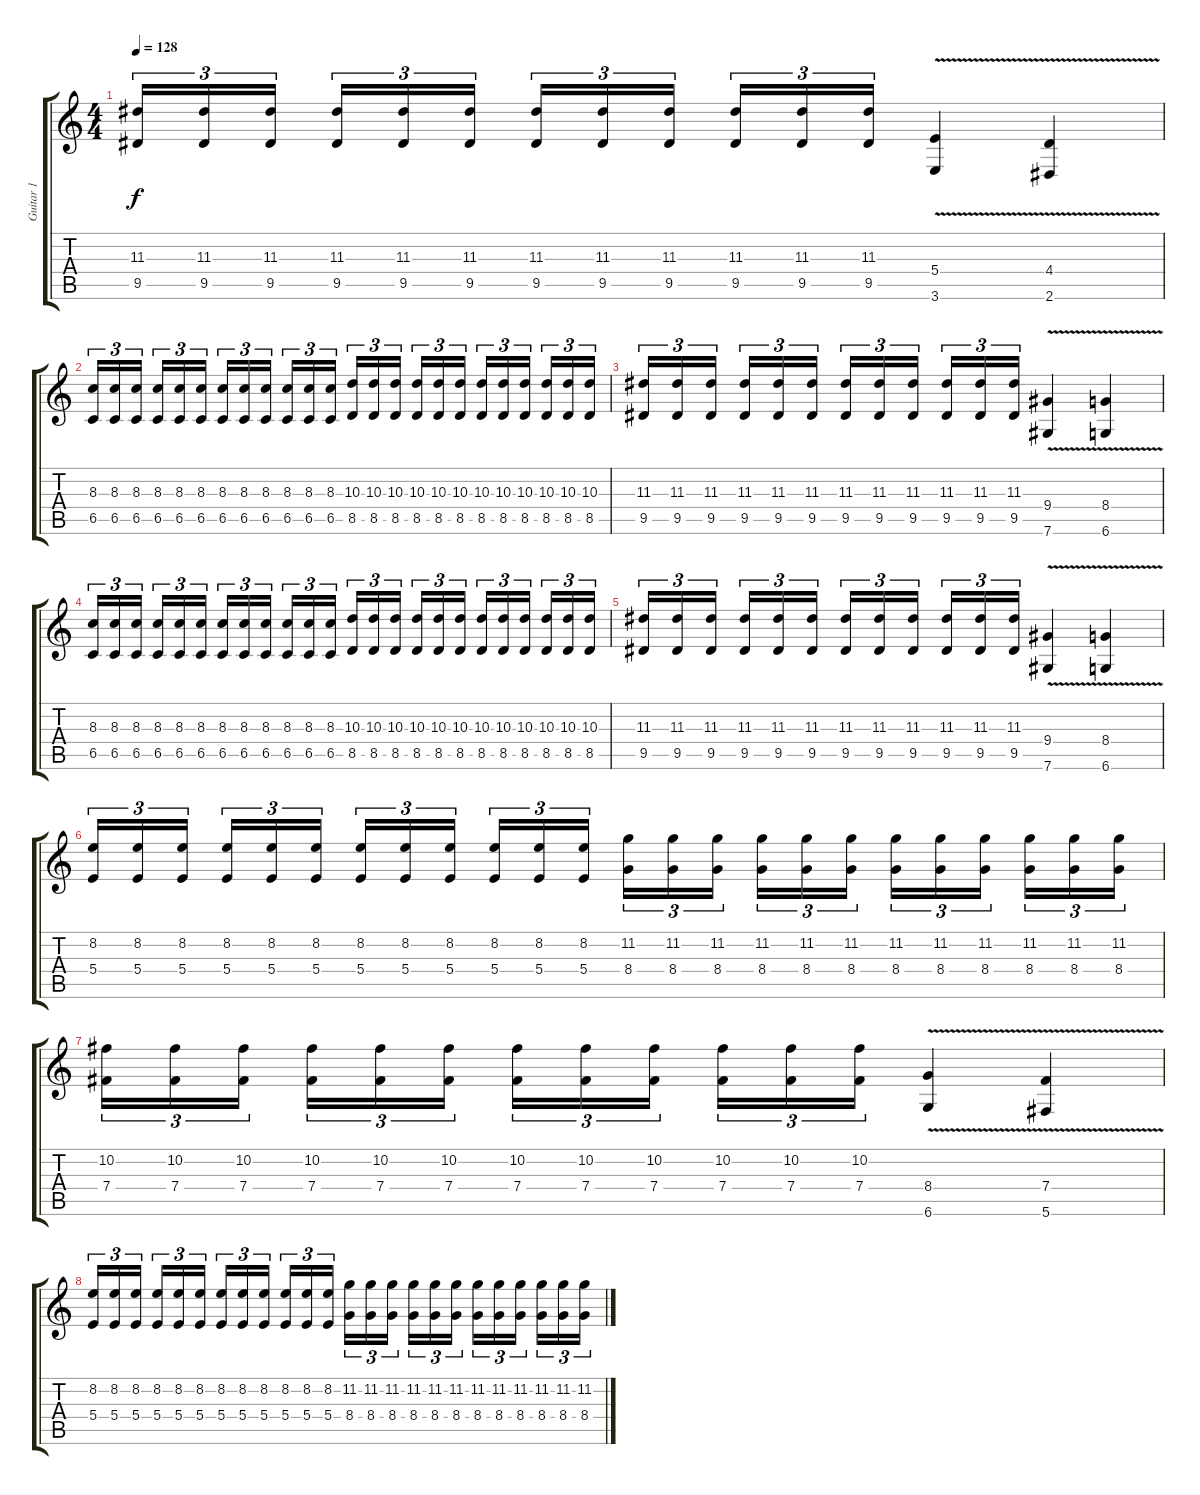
\track ("Guitar 1" "Guitar 1") {instrument distortionguitar}
\staff {score tabs}
\tuning (Db4 Ab3 E3 B2 Gb2 Db2) {hide}
\ts (4 4)
\tempo 128
\clef g2
\ks c
(11.3 9.5).16{tu (3 2) dy f} (11.3 9.5).16{tu (3 2)} (11.3 9.5).16{tu (3 2) beam splitsecondary} (11.3 9.5).16{tu (3 2)} (11.3 9.5).16{tu (3 2)} (11.3 9.5).16{tu (3 2)} (11.3 9.5).16{tu (3 2)} (11.3 9.5).16{tu (3 2)} (11.3 9.5).16{tu (3 2) beam splitsecondary} (11.3 9.5).16{tu (3 2)} (11.3 9.5).16{tu (3 2)} (11.3 9.5).16{tu (3 2)} (5.4{v} 3.6{v}).4 (4.4{v} 2.6{v}).4 |
(8.3 6.5).16{tu (3 2)} (8.3 6.5).16{tu (3 2)} (8.3 6.5).16{tu (3 2) beam splitsecondary} (8.3 6.5).16{tu (3 2)} (8.3 6.5).16{tu (3 2)} (8.3 6.5).16{tu (3 2)} (8.3 6.5).16{tu (3 2)} (8.3 6.5).16{tu (3 2)} (8.3 6.5).16{tu (3 2) beam splitsecondary} (8.3 6.5).16{tu (3 2)} (8.3 6.5).16{tu (3 2)} (8.3 6.5).16{tu (3 2)} (10.3 8.5).16{tu (3 2)} (10.3 8.5).16{tu (3 2)} (10.3 8.5).16{tu (3 2) beam splitsecondary} (10.3 8.5).16{tu (3 2)} (10.3 8.5).16{tu (3 2)} (10.3 8.5).16{tu (3 2)} (10.3 8.5).16{tu (3 2)} (10.3 8.5).16{tu (3 2)} (10.3 8.5).16{tu (3 2) beam splitsecondary} (10.3 8.5).16{tu (3 2)} (10.3 8.5).16{tu (3 2)} (10.3 8.5).16{tu (3 2)} |
(11.3 9.5).16{tu (3 2)} (11.3 9.5).16{tu (3 2)} (11.3 9.5).16{tu (3 2) beam splitsecondary} (11.3 9.5).16{tu (3 2)} (11.3 9.5).16{tu (3 2)} (11.3 9.5).16{tu (3 2)} (11.3 9.5).16{tu (3 2)} (11.3 9.5).16{tu (3 2)} (11.3 9.5).16{tu (3 2) beam splitsecondary} (11.3 9.5).16{tu (3 2)} (11.3 9.5).16{tu (3 2)} (11.3 9.5).16{tu (3 2)} (9.4{v} 7.6{v}).4 (8.4{v} 6.6{v}).4 |
(8.3 6.5).16{tu (3 2)} (8.3 6.5).16{tu (3 2)} (8.3 6.5).16{tu (3 2) beam splitsecondary} (8.3 6.5).16{tu (3 2)} (8.3 6.5).16{tu (3 2)} (8.3 6.5).16{tu (3 2)} (8.3 6.5).16{tu (3 2)} (8.3 6.5).16{tu (3 2)} (8.3 6.5).16{tu (3 2) beam splitsecondary} (8.3 6.5).16{tu (3 2)} (8.3 6.5).16{tu (3 2)} (8.3 6.5).16{tu (3 2)} (10.3 8.5).16{tu (3 2)} (10.3 8.5).16{tu (3 2)} (10.3 8.5).16{tu (3 2) beam splitsecondary} (10.3 8.5).16{tu (3 2)} (10.3 8.5).16{tu (3 2)} (10.3 8.5).16{tu (3 2)} (10.3 8.5).16{tu (3 2)} (10.3 8.5).16{tu (3 2)} (10.3 8.5).16{tu (3 2) beam splitsecondary} (10.3 8.5).16{tu (3 2)} (10.3 8.5).16{tu (3 2)} (10.3 8.5).16{tu (3 2)} |
(11.3 9.5).16{tu (3 2)} (11.3 9.5).16{tu (3 2)} (11.3 9.5).16{tu (3 2) beam splitsecondary} (11.3 9.5).16{tu (3 2)} (11.3 9.5).16{tu (3 2)} (11.3 9.5).16{tu (3 2)} (11.3 9.5).16{tu (3 2)} (11.3 9.5).16{tu (3 2)} (11.3 9.5).16{tu (3 2) beam splitsecondary} (11.3 9.5).16{tu (3 2)} (11.3 9.5).16{tu (3 2)} (11.3 9.5).16{tu (3 2)} (9.4{v} 7.6{v}).4 (8.4{v} 6.6{v}).4 |
(8.2 5.4).16{tu (3 2)} (8.2 5.4).16{tu (3 2)} (8.2 5.4).16{tu (3 2) beam splitsecondary} (8.2 5.4).16{tu (3 2)} (8.2 5.4).16{tu (3 2)} (8.2 5.4).16{tu (3 2)} (8.2 5.4).16{tu (3 2)} (8.2 5.4).16{tu (3 2)} (8.2 5.4).16{tu (3 2) beam splitsecondary} (8.2 5.4).16{tu (3 2)} (8.2 5.4).16{tu (3 2)} (8.2 5.4).16{tu (3 2)} (11.2 8.4).16{tu (3 2)} (11.2 8.4).16{tu (3 2)} (11.2 8.4).16{tu (3 2) beam splitsecondary} (11.2 8.4).16{tu (3 2)} (11.2 8.4).16{tu (3 2)} (11.2 8.4).16{tu (3 2)} (11.2 8.4).16{tu (3 2)} (11.2 8.4).16{tu (3 2)} (11.2 8.4).16{tu (3 2) beam splitsecondary} (11.2 8.4).16{tu (3 2)} (11.2 8.4).16{tu (3 2)} (11.2 8.4).16{tu (3 2)} |
(10.2 7.4).16{tu (3 2)} (10.2 7.4).16{tu (3 2)} (10.2 7.4).16{tu (3 2) beam splitsecondary} (10.2 7.4).16{tu (3 2)} (10.2 7.4).16{tu (3 2)} (10.2 7.4).16{tu (3 2)} (10.2 7.4).16{tu (3 2)} (10.2 7.4).16{tu (3 2)} (10.2 7.4).16{tu (3 2) beam splitsecondary} (10.2 7.4).16{tu (3 2)} (10.2 7.4).16{tu (3 2)} (10.2 7.4).16{tu (3 2)} (8.4{v} 6.6{v}).4 (7.4{v} 5.6{v}).4 |
(8.2 5.4).16{tu (3 2)} (8.2 5.4).16{tu (3 2)} (8.2 5.4).16{tu (3 2) beam splitsecondary} (8.2 5.4).16{tu (3 2)} (8.2 5.4).16{tu (3 2)} (8.2 5.4).16{tu (3 2)} (8.2 5.4).16{tu (3 2)} (8.2 5.4).16{tu (3 2)} (8.2 5.4).16{tu (3 2) beam splitsecondary} (8.2 5.4).16{tu (3 2)} (8.2 5.4).16{tu (3 2)} (8.2 5.4).16{tu (3 2)} (11.2 8.4).16{tu (3 2)} (11.2 8.4).16{tu (3 2)} (11.2 8.4).16{tu (3 2) beam splitsecondary} (11.2 8.4).16{tu (3 2)} (11.2 8.4).16{tu (3 2)} (11.2 8.4).16{tu (3 2)} (11.2 8.4).16{tu (3 2)} (11.2 8.4).16{tu (3 2)} (11.2 8.4).16{tu (3 2) beam splitsecondary} (11.2 8.4).16{tu (3 2)} (11.2 8.4).16{tu (3 2)} (11.2 8.4).16{tu (3 2)}
